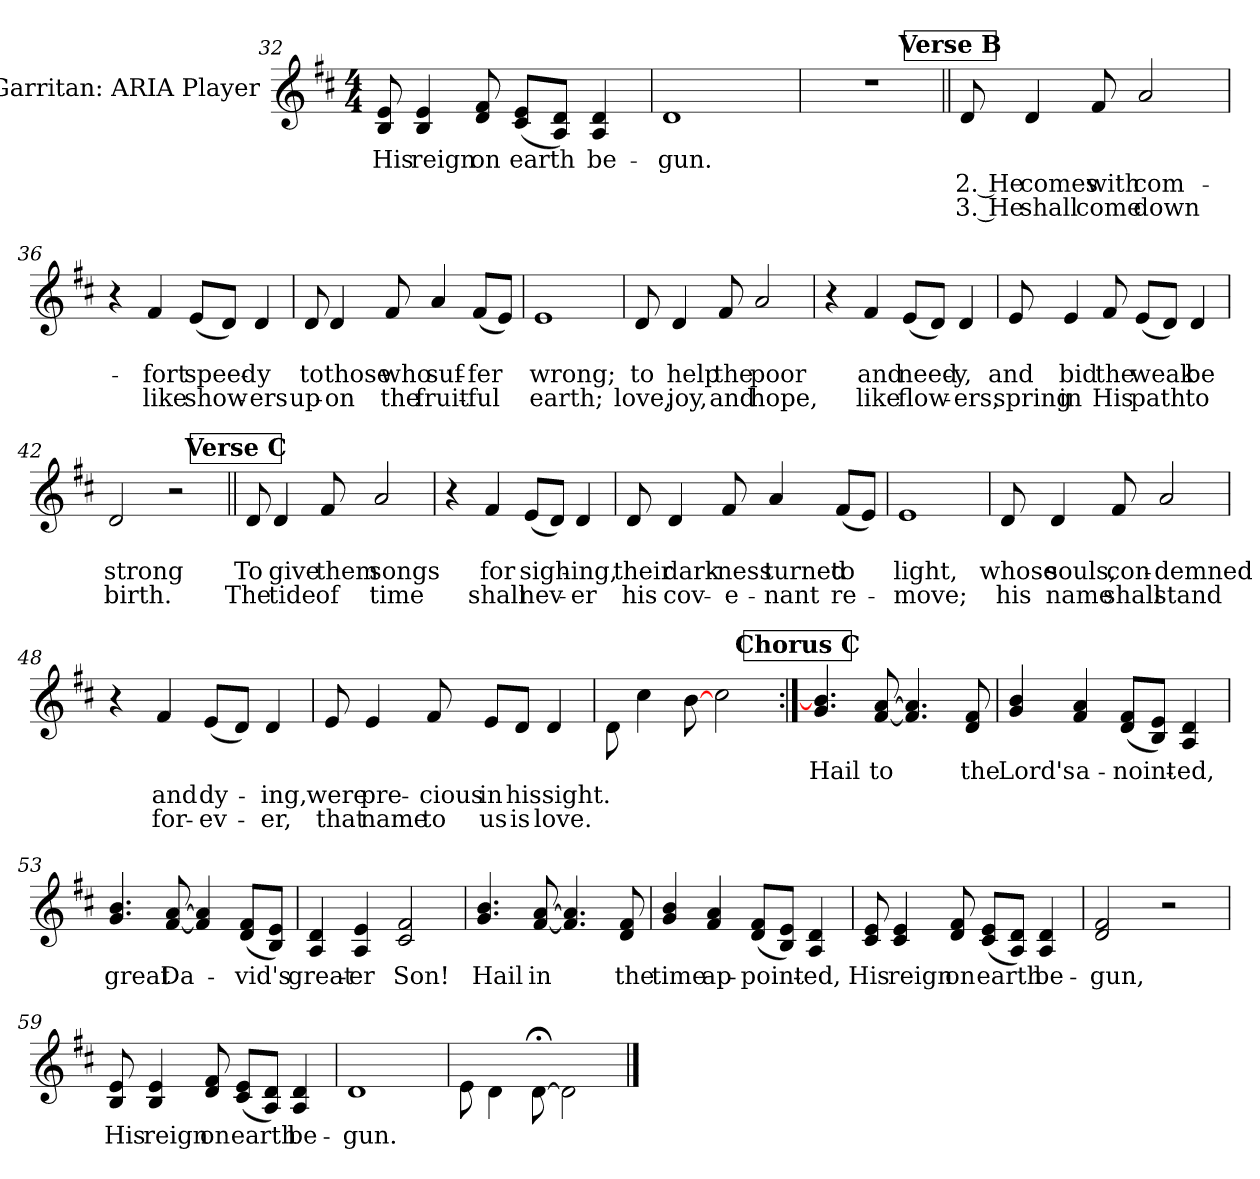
**kern	**text	**text	**text
*part1	*part1	*part1	*part1
*staff1	*staff1	*staff1	*staff1
*I"Garritan: ARIA Player	*	*	*
*clefG2	*	*	*
*k[f#c#]	*	*	*
*M4/4	*	*	*
=32	=32	=32	=32
!	!LO:LY:b	!	!
8B/ 8e/	His	.	.
!	!LO:LY:b	!	!
4B/ 4e/	reign	.	.
!	!LO:LY:b	!	!
8d/ 8f#/	on	.	.
!	!LO:LY:b	!	!
(8c#/ 8e/L	earth	.	.
8A/ 8d/J)	.	.	.
!	!LO:LY:b	!	!
4A/ 4d/	be-	.	.
!!LO:LB:g=z
=33	=33	=33	=33
!	!LO:LY:b	!	!
1d	-gun.	.	.
=34	=34	=34	=34
1r	.	.	.
!!LO:LB:g=z
!!LO:REH:place=s1:a:B:fs=12:t=Verse B
=35||	=35||	=35||	=35||
!	!	!LO:LY:b	!LO:LY:b
8d/	.	2. He	3. He
!	!	!LO:LY:b	!LO:LY:b
4d/	.	comes	shall
!	!	!LO:LY:b	!LO:LY:b
8f#/	.	with	come
!	!	!LO:LY:b	!LO:LY:b
2a/	.	com-	down
=36	=36	=36	=36
4r	.	.	.
!	!	!LO:LY:b	!LO:LY:b
4f#/	.	-fort	like
!	!	!LO:LY:b	!LO:LY:b
(8e/L	.	speed-	show-
8d/J)	.	.	.
!	!	!LO:LY:b	!LO:LY:b
4d/	.	-y	-ers
=37	=37	=37	=37
!	!	!LO:LY:b	!LO:LY:b
8d/	.	to	up-
!	!	!LO:LY:b	!LO:LY:b
4d/	.	those	-on
!	!	!LO:LY:b	!LO:LY:b
8f#/	.	who	the
!	!	!LO:LY:b	!LO:LY:b
4a/	.	suf-	fruit-
!	!	!LO:LY:b	!LO:LY:b
(8f#/L	.	-fer	-ful
8e/J)	.	.	.
=38	=38	=38	=38
!	!	!LO:LY:b	!LO:LY:b
1e	.	wrong;	earth;
!!LO:LB:g=z
=39	=39	=39	=39
!	!	!LO:LY:b	!LO:LY:b
8d/	.	to	love,
!	!	!LO:LY:b	!LO:LY:b
4d/	.	help	joy,
!	!	!LO:LY:b	!LO:LY:b
8f#/	.	the	and
!	!	!LO:LY:b	!LO:LY:b
2a/	.	poor	hope,
=40	=40	=40	=40
4r	.	.	.
!	!	!LO:LY:b	!LO:LY:b
4f#/	.	and	like
!	!	!LO:LY:b	!LO:LY:b
(8e/L	.	need-	flow-
8d/J)	.	.	.
!	!	!LO:LY:b	!LO:LY:b
4d/	.	-y,	-ers,
=41	=41	=41	=41
!	!	!LO:LY:b	!LO:LY:b
8e/	.	and	spring
!	!	!LO:LY:b	!LO:LY:b
4e/	.	bid	in
!	!	!LO:LY:b	!LO:LY:b
8f#/	.	the	His
!	!	!LO:LY:b	!LO:LY:b
(8e/L	.	weak	path
8d/J)	.	.	.
!	!	!LO:LY:b	!LO:LY:b
4d/	.	be	to
=42	=42	=42	=42
!	!	!LO:LY:b	!LO:LY:b
2d/	.	strong	birth.
2r	.	.	.
!!LO:LB:g=z
!!LO:REH:place=s1:a:B:fs=12:t=Verse C
=43||	=43||	=43||	=43||
!	!	!LO:LY:b	!LO:LY:b
8d/	.	To	The
!	!	!LO:LY:b	!LO:LY:b
4d/	.	give	tide
!	!	!LO:LY:b	!LO:LY:b
8f#/	.	them	of
!	!	!LO:LY:b	!LO:LY:b
2a/	.	songs	time
=44	=44	=44	=44
4r	.	.	.
!	!	!LO:LY:b	!LO:LY:b
4f#/	.	for	shall
!	!	!LO:LY:b	!LO:LY:b
(8e/L	.	sigh-	nev-
8d/J)	.	.	.
!	!	!LO:LY:b	!LO:LY:b
4d/	.	-ing,	-er
=45	=45	=45	=45
!	!	!LO:LY:b	!LO:LY:b
8d/	.	their	his
!	!	!LO:LY:b	!LO:LY:b
4d/	.	dark-	cov-
!	!	!LO:LY:b	!LO:LY:b
8f#/	.	-ness	-e-
!	!	!LO:LY:b	!LO:LY:b
4a/	.	turned	-nant
!	!	!LO:LY:b	!LO:LY:b
(8f#/L	.	to	re-
8e/J)	.	.	.
=46	=46	=46	=46
!	!	!LO:LY:b	!LO:LY:b
1e	.	light,	-move;
!!LO:LB:g=z
=47	=47	=47	=47
!	!	!LO:LY:b	!LO:LY:b
8d/	.	whose	his
!	!	!LO:LY:b	!LO:LY:b
4d/	.	souls,	name
!	!	!LO:LY:b	!LO:LY:b
8f#/	.	con-	shall
!	!	!LO:LY:b	!LO:LY:b
2a/	.	-demned	stand
=48	=48	=48	=48
4r	.	.	.
!	!	!LO:LY:b	!LO:LY:b
4f#/	.	and	for-
!	!	!LO:LY:b	!LO:LY:b
(8e/L	.	dy-	-ev-
8d/J)	.	.	.
!	!	!LO:LY:b	!LO:LY:b
4d/	.	-ing,	-er,
=49	=49	=49	=49
!	!	!LO:LY:b	!LO:LY:b
8e/	.	were	that
!	!	!LO:LY:b	!LO:LY:b
4e/	.	pre-	name
!	!	!LO:LY:b	!LO:LY:b
8f#/	.	-cious	to
!	!	!LO:LY:b	!LO:LY:b
8e/L	.	in	us
!	!	!LO:LY:b	!LO:LY:b
8d/J	.	his	is
!	!	!LO:LY:b	!LO:LY:b
4d/	.	sight.	love.
=50	=50	=50	=50
8d\	.	.	.
4cc#\	.	.	.
[8b\	.	.	.
2cc#\	.	.	.
!!LO:LB:g=z
!!LO:REH:place=s1:a:B:fs=12:t=Chorus C
=51:|!	=51:|!	=51:|!	=51:|!
!	!LO:LY:b	!	!
4.g/ 4.b/]	Hail	.	.
!	!LO:LY:b	!	!
[8f#/ [8a/	to	.	.
4.f#/] 4.a/]	.	.	.
!	!LO:LY:b	!	!
8d/ 8f#/	the	.	.
=52	=52	=52	=52
!	!LO:LY:b	!	!
4g/ 4b/	Lord's	.	.
!	!LO:LY:b	!	!
4f#/ 4a/	a-	.	.
!	!LO:LY:b	!	!
(8d/ 8f#/L	-noint-	.	.
8B/ 8e/J)	.	.	.
!	!LO:LY:b	!	!
4A/ 4d/	-ed,	.	.
=53	=53	=53	=53
!	!LO:LY:b	!	!
4.g/ 4.b/	great	.	.
!	!LO:LY:b	!	!
[8f#/ [8a/	Da-	.	.
4f#/] 4a/]	.	.	.
!	!LO:LY:b	!	!
(8d/ 8f#/L	-vid's	.	.
8B/ 8e/J)	.	.	.
=54	=54	=54	=54
!	!LO:LY:b	!	!
4A/ 4d/	great-	.	.
!	!LO:LY:b	!	!
4A/ 4e/	-er	.	.
!	!LO:LY:b	!	!
2c#/ 2f#/	Son!	.	.
!!LO:LB:g=z
=55	=55	=55	=55
!	!LO:LY:b	!	!
4.g/ 4.b/	Hail	.	.
!	!LO:LY:b	!	!
[8f#/ [8a/	in	.	.
4.f#/] 4.a/]	.	.	.
!	!LO:LY:b	!	!
8d/ 8f#/	the	.	.
!!LO:LB:g=z
=56	=56	=56	=56
!	!LO:LY:b	!	!
4g/ 4b/	time	.	.
!	!LO:LY:b	!	!
4f#/ 4a/	ap-	.	.
!	!LO:LY:b	!	!
(8d/ 8f#/L	-point-	.	.
8B/ 8e/J)	.	.	.
!	!LO:LY:b	!	!
4A/ 4d/	-ed,	.	.
=57	=57	=57	=57
!	!LO:LY:b	!	!
8c#/ 8e/	His	.	.
!	!LO:LY:b	!	!
4c#/ 4e/	reign	.	.
!	!LO:LY:b	!	!
8d/ 8f#/	on	.	.
!	!LO:LY:b	!	!
(8c#/ 8e/L	earth	.	.
8A/ 8d/J)	.	.	.
!	!LO:LY:b	!	!
4A/ 4d/	be-	.	.
=58	=58	=58	=58
!	!LO:LY:b	!	!
2d/ 2f#/	-gun,	.	.
2r	.	.	.
=59	=59	=59	=59
!	!LO:LY:b	!	!
8B/ 8e/	His	.	.
!	!LO:LY:b	!	!
4B/ 4e/	reign	.	.
!	!LO:LY:b	!	!
8d/ 8f#/	on	.	.
!	!LO:LY:b	!	!
(8c#/ 8e/L	earth	.	.
8A/ 8d/J)	.	.	.
!	!LO:LY:b	!	!
4A/ 4d/	be-	.	.
!!LO:LB:g=z
=60	=60	=60	=60
!	!LO:LY:b	!	!
1d	-gun.	.	.
=61	=61	=61	=61
8e!\	.	.	.
4d!\	.	.	.
[8d;<!\	.	.	.
2d!\]	.	.	.
==	==	==	==
*-	*-	*-	*-
